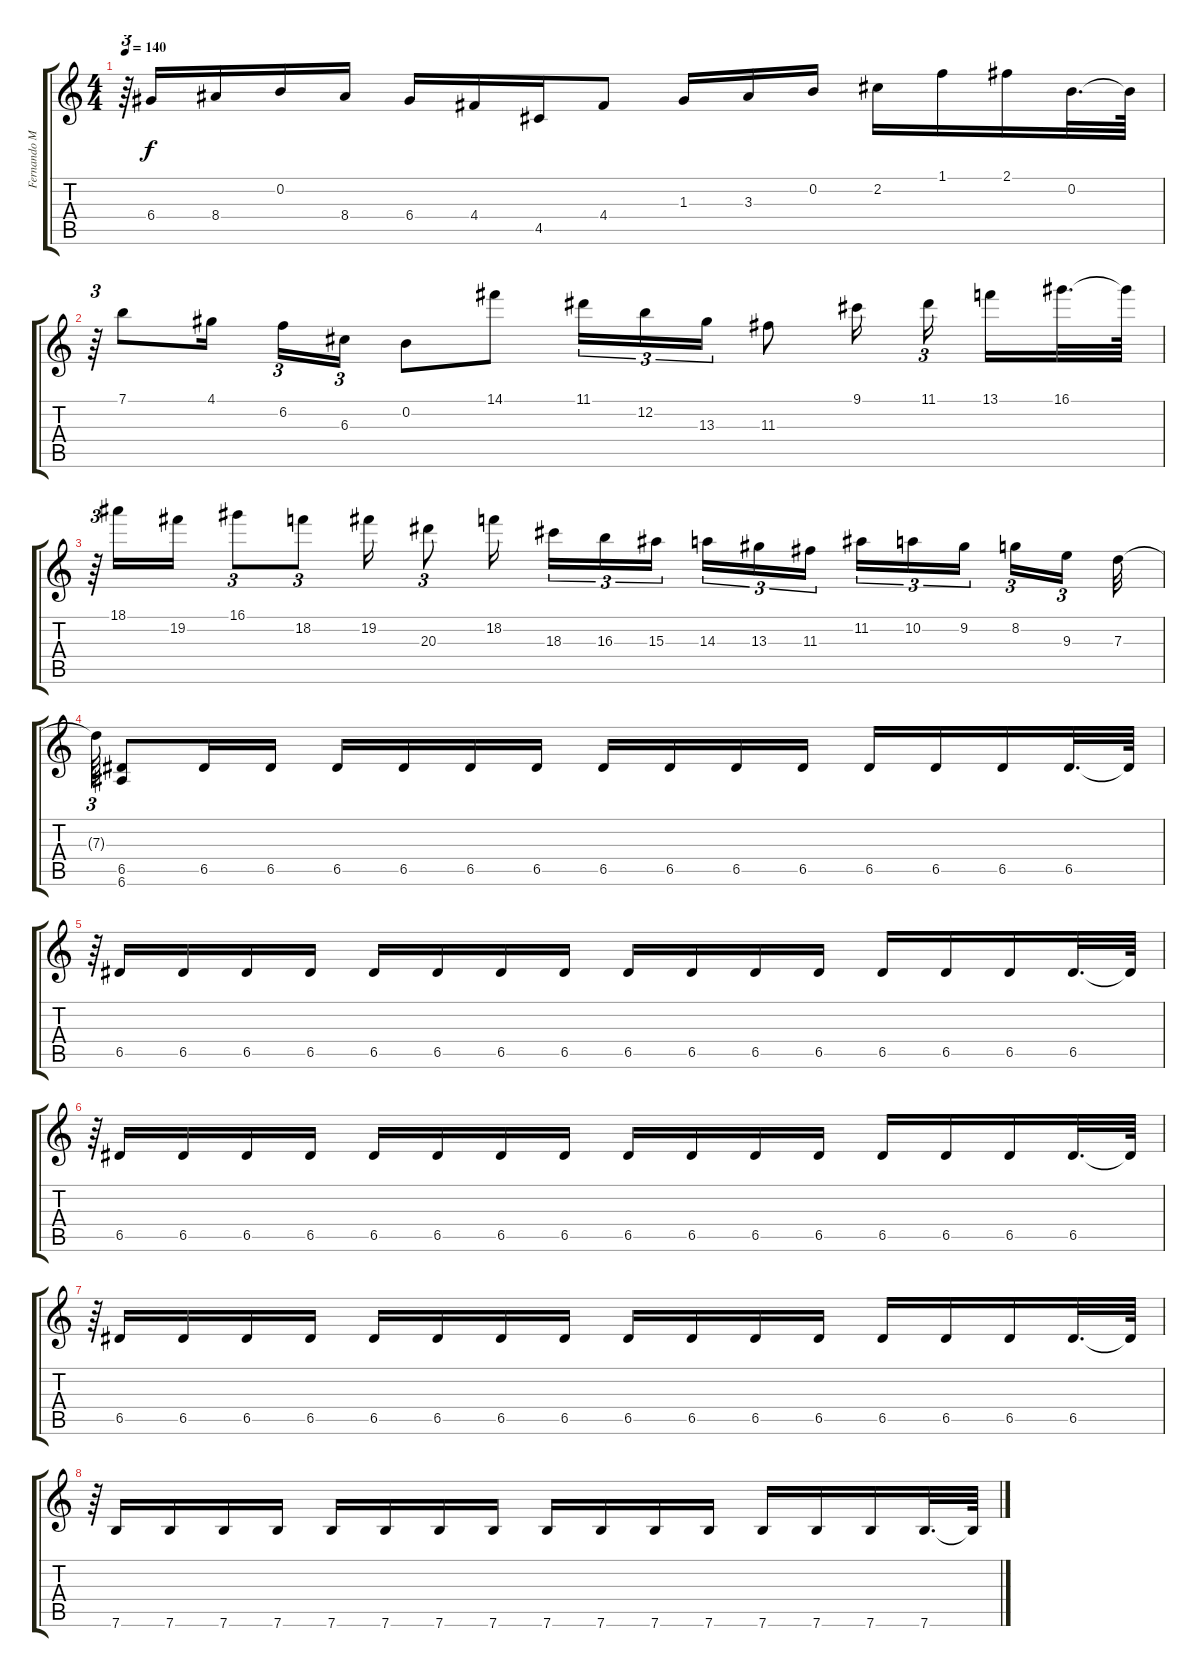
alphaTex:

\track ("Fernando Mon" "Fernando M") {instrument overdrivenguitar}
\staff {score tabs}
\tuning (E4 B3 G3 D3 A2 E2) {hide}
\ts (4 4)
\tempo 140
\clef g2
\ks c
r.64{tu (3 2) dy f} 6.4.16 8.4.16 0.2.16 8.4.16 6.4.16 4.4.16 4.5.16 4.4.8 1.3.16 3.3.16 0.2.16 2.2.16 1.1.16 2.1.16 0.2.32{d} 0.2{t}.64 |
r.64{tu (3 2)} 7.1.8 4.1.16{beam splitsecondary} 6.2.16{tu (3 2)} 6.3.16{tu (3 2)} 0.2.8 14.1.8 11.1.16{tu (3 2)} 12.2.16{tu (3 2)} 13.3.16{tu (3 2)} 11.3.8 9.1.16{beam splitsecondary} 11.1.16{tu (3 2) beam splitsecondary} 13.1.16 16.1.32{d} 16.1{t}.64 |
r.64{tu (3 2)} 18.1.16 19.2.16 16.1.8{tu (3 2)} 18.2.8{tu (3 2)} 19.2.16 20.3.8{tu (3 2)} 18.2.16 18.3.16{tu (3 2)} 16.3.16{tu (3 2)} 15.3.16{tu (3 2) beam splitsecondary} 14.3.16{tu (3 2)} 13.3.16{tu (3 2)} 11.3.16{tu (3 2)} 11.2.16{tu (3 2)} 10.2.16{tu (3 2)} 9.2.16{tu (3 2) beam splitsecondary} 8.2.16{tu (3 2)} 9.3.16{tu (3 2) beam splitsecondary} 7.3.32 |
7.3{t}.64{tu (3 2)} (6.5 6.6).8 6.5.16 6.5.16 6.5.16 6.5.16 6.5.16 6.5.16 6.5.16 6.5.16 6.5.16 6.5.16 6.5.16 6.5.16 6.5.16 6.5.32{d} 6.5{t}.64 |
r.64{tu (3 2)} 6.5.16 6.5.16 6.5.16 6.5.16 6.5.16 6.5.16 6.5.16 6.5.16 6.5.16 6.5.16 6.5.16 6.5.16 6.5.16 6.5.16 6.5.16 6.5.32{d} 6.5{t}.64 |
r.64{tu (3 2)} 6.5.16 6.5.16 6.5.16 6.5.16 6.5.16 6.5.16 6.5.16 6.5.16 6.5.16 6.5.16 6.5.16 6.5.16 6.5.16 6.5.16 6.5.16 6.5.32{d} 6.5{t}.64 |
r.64{tu (3 2)} 6.5.16 6.5.16 6.5.16 6.5.16 6.5.16 6.5.16 6.5.16 6.5.16 6.5.16 6.5.16 6.5.16 6.5.16 6.5.16 6.5.16 6.5.16 6.5.32{d} 6.5{t}.64 |
r.64{tu (3 2)} 7.6.16 7.6.16 7.6.16 7.6.16 7.6.16 7.6.16 7.6.16 7.6.16 7.6.16 7.6.16 7.6.16 7.6.16 7.6.16 7.6.16 7.6.16 7.6.32{d} 7.6{t}.64
